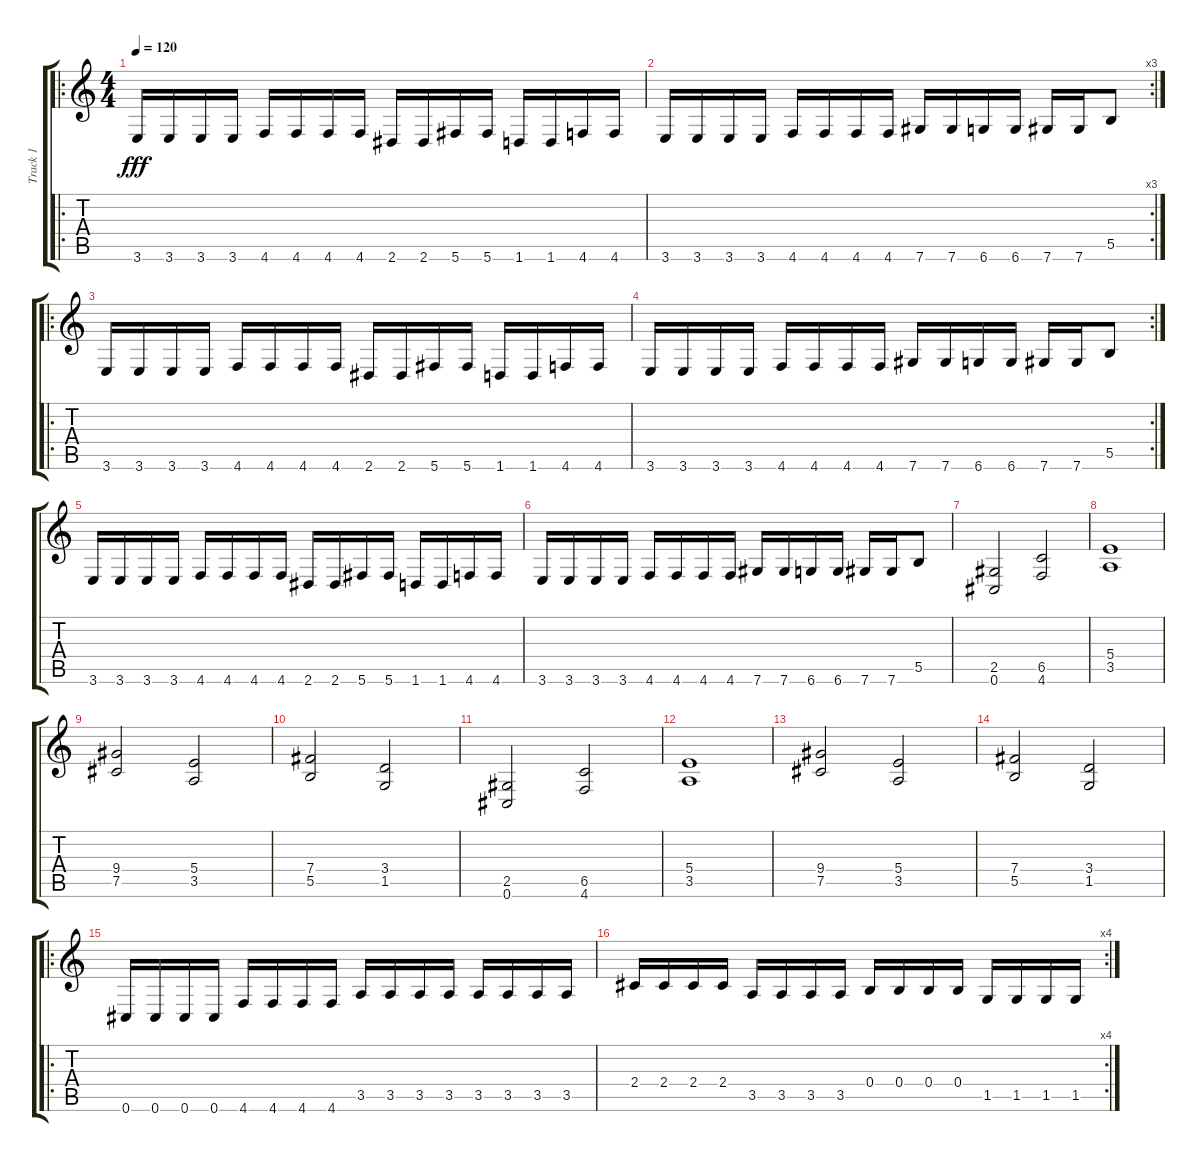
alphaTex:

\track ("Track 1" "Track 1") {instrument distortionguitar}
\staff {score tabs}
\tuning (Db4 Ab3 E3 B2 Gb2 Db2) {hide}
\ro
\ts (4 4)
\tempo 120
\clef g2
\ks c
3.6.16{dy fff instrument distortionguitar} 3.6.16 3.6.16 3.6.16 4.6.16 4.6.16 4.6.16 4.6.16 2.6.16 2.6.16 5.6.16 5.6.16 1.6.16 1.6.16 4.6.16 4.6.16 |
\rc 3
3.6.16 3.6.16 3.6.16 3.6.16 4.6.16 4.6.16 4.6.16 4.6.16 7.6.16 7.6.16 6.6.16 6.6.16 7.6.16 7.6.16 5.5.8 |
\ro
3.6.16 3.6.16 3.6.16 3.6.16 4.6.16 4.6.16 4.6.16 4.6.16 2.6.16 2.6.16 5.6.16 5.6.16 1.6.16 1.6.16 4.6.16 4.6.16 |
\rc 2
3.6.16 3.6.16 3.6.16 3.6.16 4.6.16 4.6.16 4.6.16 4.6.16 7.6.16 7.6.16 6.6.16 6.6.16 7.6.16 7.6.16 5.5.8 |
3.6.16 3.6.16 3.6.16 3.6.16 4.6.16 4.6.16 4.6.16 4.6.16 2.6.16 2.6.16 5.6.16 5.6.16 1.6.16 1.6.16 4.6.16 4.6.16 |
3.6.16 3.6.16 3.6.16 3.6.16 4.6.16 4.6.16 4.6.16 4.6.16 7.6.16 7.6.16 6.6.16 6.6.16 7.6.16 7.6.16 5.5.8 |
(2.5 0.6).2 (6.5 4.6).2 |
(5.4 3.5).1 |
(9.4 7.5).2 (5.4 3.5).2 |
(7.4 5.5).2 (3.4 1.5).2 |
(2.5 0.6).2 (6.5 4.6).2 |
(5.4 3.5).1 |
(9.4 7.5).2 (5.4 3.5).2 |
(7.4 5.5).2 (3.4 1.5).2 |
\ro
0.6.16 0.6.16 0.6.16 0.6.16 4.6.16 4.6.16 4.6.16 4.6.16 3.5.16 3.5.16 3.5.16 3.5.16 3.5.16 3.5.16 3.5.16 3.5.16 |
\rc 4
2.4.16 2.4.16 2.4.16 2.4.16 3.5.16 3.5.16 3.5.16 3.5.16 0.4.16 0.4.16 0.4.16 0.4.16 1.5.16 1.5.16 1.5.16 1.5.16
